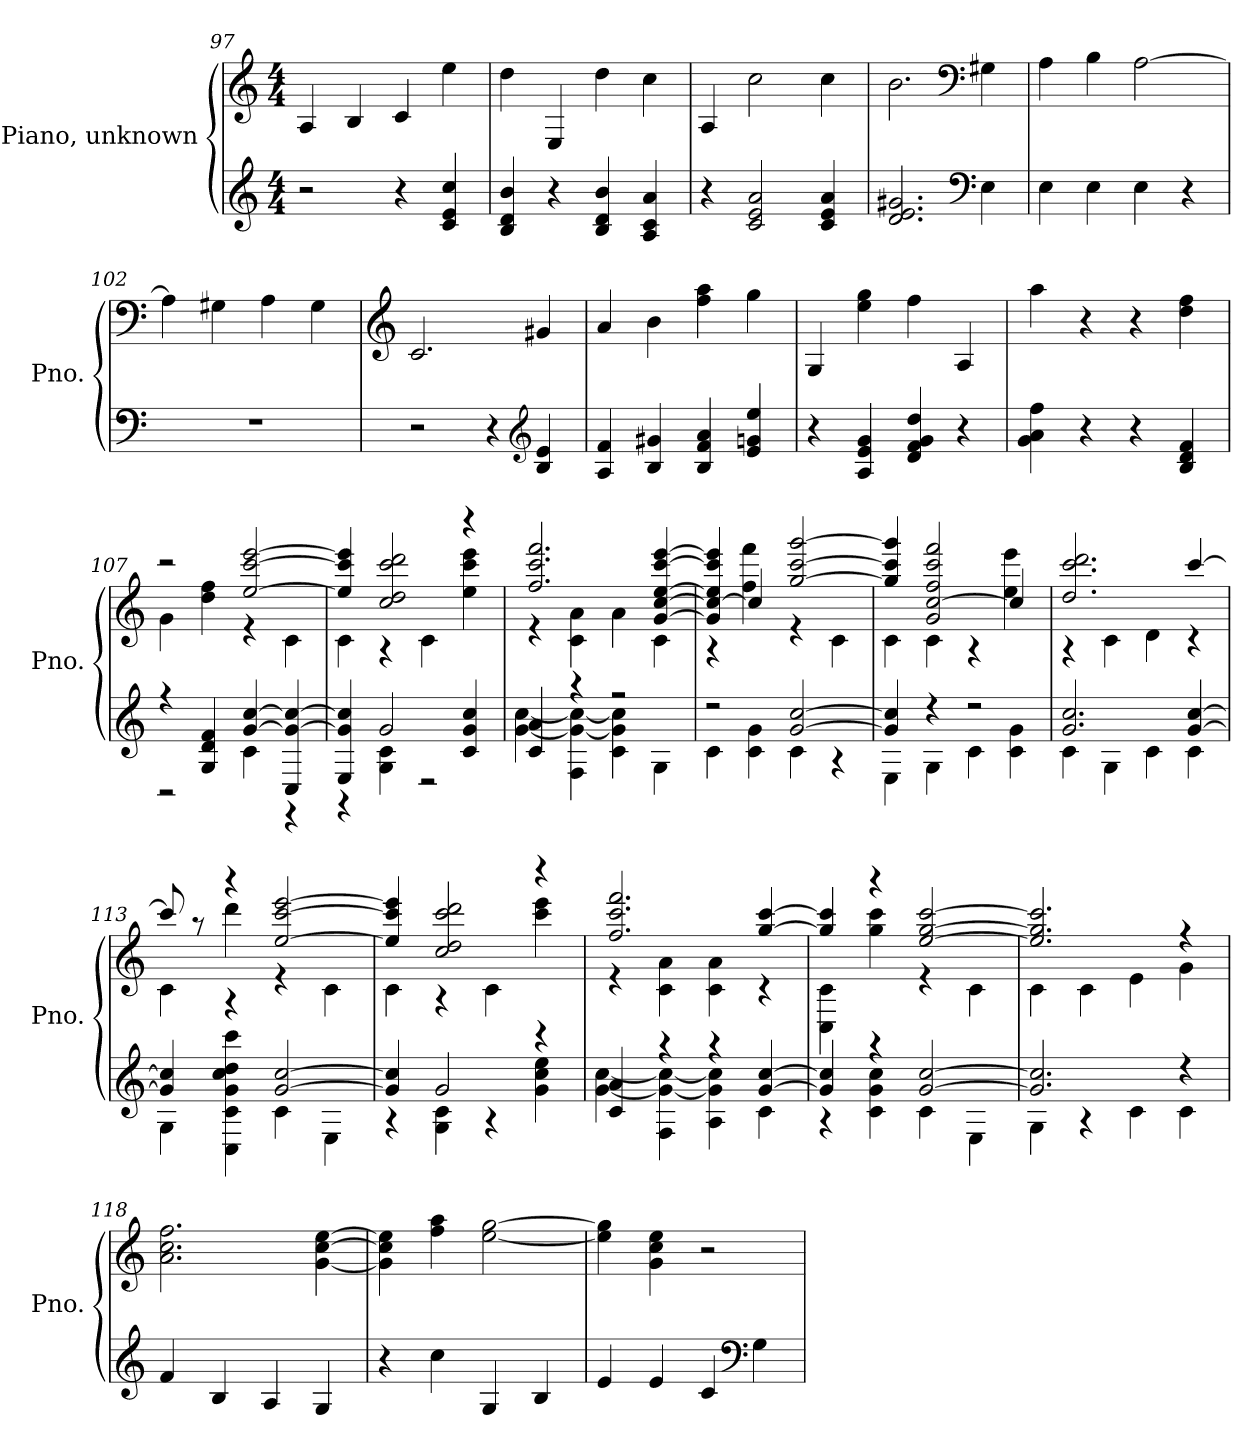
**kern	**kern
*part1	*part1
*staff2	*staff1
*I"Piano, unknown	*
*I'Pno.	*
*clefG2	*clefG2
*k[]	*k[]
*M4/4	*M4/4
=97	=97
2r	4A/
.	4B/
4r	4c/
4c/ 4e/ 4cc/	4ee\
!!LO:LB:g=z
=98	=98
4B/ 4d/ 4b/	4dd\
4r	4E/
4B/ 4d/ 4b/	4dd\
4A/ 4c/ 4a/	4cc\
=99	=99
4r	4A/
2c/ 2e/ 2a/	2cc\
4c/ 4e/ 4a/	4cc\
=100	=100
2.d/ 2.e/ 2.g#X/	2.b\
*clefF4	*clefF4
4E\	4G#X\
=101	=101
4E\	4A\
4E\	4B\
4E\	[2A\
4r	.
=102	=102
1r	4A\]
.	4G#X\
.	4A\
.	4G#\
=103	=103
*	*clefG2
2r	2.c/
4r	.
*clefG2	*
4B/ 4e/	4g#X/
=104	=104
4A/ 4f/	4a/
4B/ 4g#X/	4b\
4B/ 4f/ 4a/	4ff\ 4aa\
4e/ 4gn/ 4ee/	4gg\
!!LO:LB:g=z
=105	=105
4r	4G/
4A/ 4e/ 4g/	4ee\ 4gg\
4d/ 4f/ 4g/ 4dd/	4ff\
4r	4A/
=106	=106
4g\ 4a\ 4ff\	4aa\
4r	4r
4r	4r
4B/ 4d/ 4f/	4dd\ 4ff\
=107	=107
*^	*^
4r	2r	2r	4g\
4G/ 4d/ 4f/	.	.	4dd\ 4ff\
[4g/ [4cc/	4c\	[2ee/ [2ccc/ [2eee/	4r
4C/ 4g/_ 4cc/_	4r	.	4c\
=108	=108	=108	=108
4E/ 4g/] 4cc/]	4r	4ee/] 4ccc/] 4eee/]	4c\
2g/	4G\ 4c\	2cc/ 2dd/ 2ccc/ 2ddd/	4r
.	2r	.	4c\
4c/ 4g/ 4cc/	.	4r	4ee\ 4ccc\ 4eee\
=109	=109	=109	=109
4c/ 4a/	[4g\ [4cc\	2.ff/ 2.ccc/ 2.fff/	4r
4r	4F\ 4g\_ 4cc\_	.	4c\ 4a\
2r	4c\ 4g\] 4cc\]	.	4a\
.	4G\	[4g/ [4cc/ [4ee/ [4ccc/ [4eee/	4c\
=110	=110	=110	=110
2r	4c\	4g/] 4cc/_ 4ee/] 4ccc/] 4eee/]	4r
.	4c\ 4g\	4cc/]	4ff\ 4fff\
[2g/ [2cc/	4c\	[2gg/ [2ccc/ [2ggg/	4r
.	4r	.	4c\
=111	=111	=111	=111
4g/] 4cc/]	4E\	4gg/] 4ccc/] 4ggg/]	4c\
4r	4G\	2g/ [2cc/ 2ff/ 2ccc/ 2fff/	4c\
2r	4c\	.	4r
.	4c\ 4g\	4cc/]	4ee\ 4eee\
!!LO:LB:g=z	!!
=112	=112	=112	=112
2.g/ 2.cc/	4c\	2.dd/ 2.ccc/ 2.ddd/	4r
.	4G\	.	4c\
.	4c\	.	4d\
[4g/ [4cc/	4c\	[4ccc/	4r
=113	=113	=113	=113
4g/] 4cc/]	4G\	8ccc/]	4c\
.	.	8r	.
4r	4C\ 4c\ 4g\ 4cc\ 4dd\ 4ccc\	4r	4ddd\
[2g/ [2cc/	4c\	[2ee/ [2ccc/ [2eee/	4r
.	4E\	.	4c\
=114	=114	=114	=114
4g/] 4cc/]	4r	4ee/] 4ccc/] 4eee/]	4c\
2g/	4G\ 4c\	2cc/ 2dd/ 2ccc/ 2ddd/	4r
.	4r	.	4c\
4r	4g\ 4cc\ 4ee\	4r	4ccc\ 4eee\
=115	=115	=115	=115
4c/ 4a/	[4g\ [4cc\	2.ff/ 2.ccc/ 2.fff/	4r
4r	4F\ 4g\_ 4cc\_	.	4c\ 4a\
4r	4A\ 4g\] 4cc\]	.	4c\ 4a\
[4g/ [4cc/	4c\	[4gg/ [4ccc/	4r
=116	=116	=116	=116
4g/] 4cc/]	4r	4gg/] 4ccc/]	4C\ 4c\
4r	4c\ 4g\ 4cc\	4r	4gg\ 4ccc\
[2g/ [2cc/	4c\	[2ee/ [2gg/ [2ccc/	4r
.	4E\	.	4c\
=117	=117	=117	=117
2.g/] 2.cc/]	4G\	2.ee/] 2.gg/] 2.ccc/]	4c\
.	4r	.	4c\
.	4c\	.	4e\
4r	4c\	4r	4g\
*v	*v	*	*
*	*v	*v
!!LO:LB:g=z
=118	=118
4f/	2.a\ 2.cc\ 2.ff\
4B/	.
4A/	.
4G/	[4g\ [4cc\ [4ee\
=119	=119
4r	4g\] 4cc\] 4ee\]
4cc\	4ff\ 4aa\
4G/	[2ee\ [2gg\
4B/	.
=120	=120
4e/	4ee\] 4gg\]
4e/	4g\ 4cc\ 4ee\
4c/	2r
*clefF4	*
4G\	.
=	=
*-	*-
